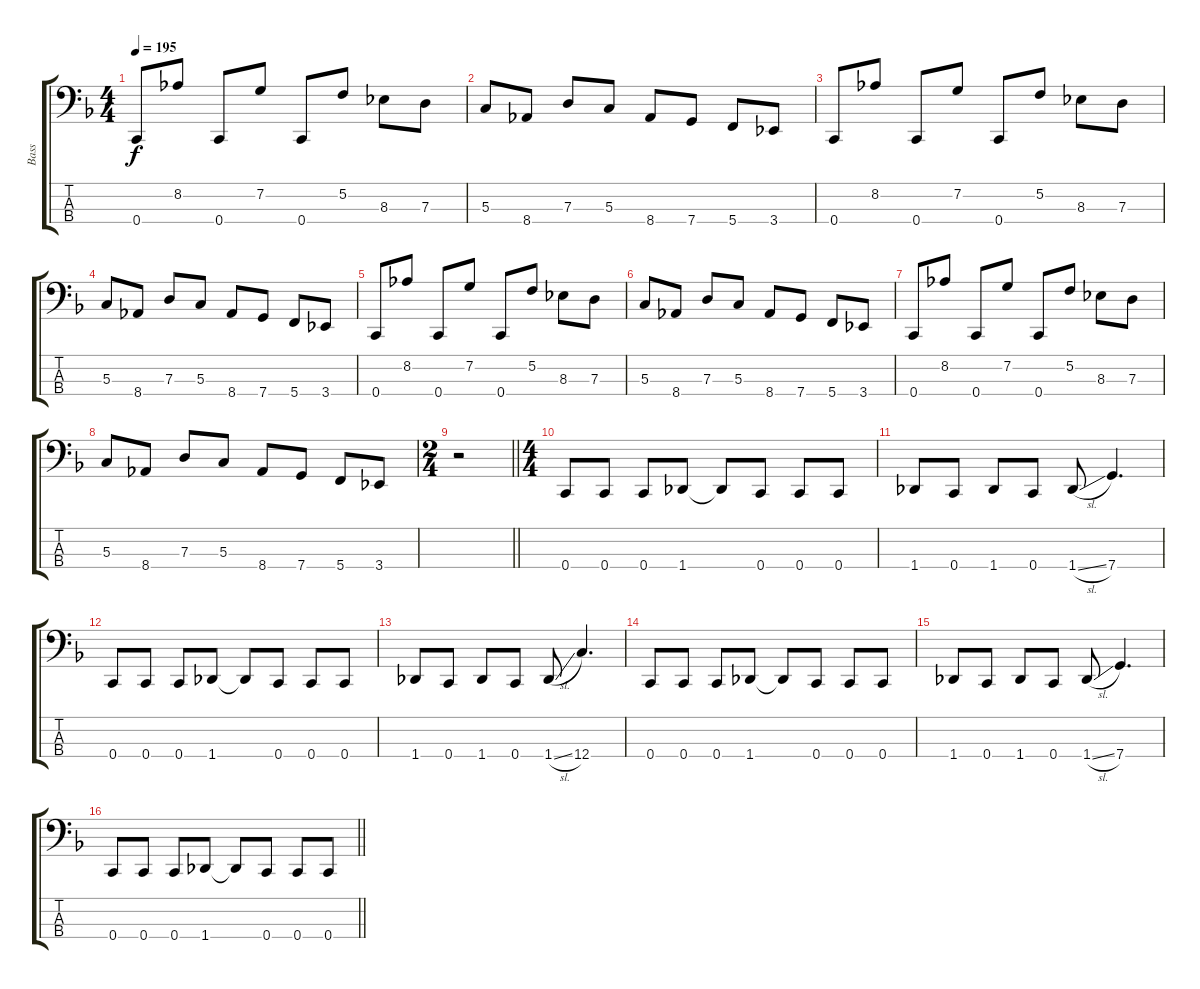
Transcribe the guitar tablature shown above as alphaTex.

\track ("Bass" "Bass") {instrument electricbassfinger}
\staff {score tabs}
\tuning (F2 C2 G1 C1) {hide}
\ts (4 4)
\tempo 195
\clef f4
\ks f
0.4.8{dy f instrument electricbassfinger} 8.2.8 0.4.8 7.2.8 0.4.8 5.2.8 8.3.8 7.3.8 |
5.3.8 8.4.8 7.3.8 5.3.8 8.4.8 7.4.8 5.4.8 3.4.8 |
0.4.8 8.2.8 0.4.8 7.2.8 0.4.8 5.2.8 8.3.8 7.3.8 |
5.3.8 8.4.8 7.3.8 5.3.8 8.4.8 7.4.8 5.4.8 3.4.8 |
0.4.8 8.2.8 0.4.8 7.2.8 0.4.8 5.2.8 8.3.8 7.3.8 |
5.3.8 8.4.8 7.3.8 5.3.8 8.4.8 7.4.8 5.4.8 3.4.8 |
0.4.8 8.2.8 0.4.8 7.2.8 0.4.8 5.2.8 8.3.8 7.3.8 |
5.3.8 8.4.8 7.3.8 5.3.8 8.4.8 7.4.8 5.4.8 3.4.8 |
\ts (2 4)
\barLineRight lightlight
r.2 |
\ts (4 4)
\section ("" " ")
0.4.8 0.4.8 0.4.8 1.4.8 1.4{t}.8 0.4.8 0.4.8 0.4.8 |
1.4.8 0.4.8 1.4.8 0.4.8 1.4{sl}.8 7.4.4{d} |
0.4.8 0.4.8 0.4.8 1.4.8 1.4{t}.8 0.4.8 0.4.8 0.4.8 |
1.4.8 0.4.8 1.4.8 0.4.8 1.4{sl}.8 12.4.4{d} |
0.4.8 0.4.8 0.4.8 1.4.8 1.4{t}.8 0.4.8 0.4.8 0.4.8 |
1.4.8 0.4.8 1.4.8 0.4.8 1.4{sl}.8 7.4.4{d} |
\barLineRight lightlight
0.4.8 0.4.8 0.4.8 1.4.8 1.4{t}.8 0.4.8 0.4.8 0.4.8
